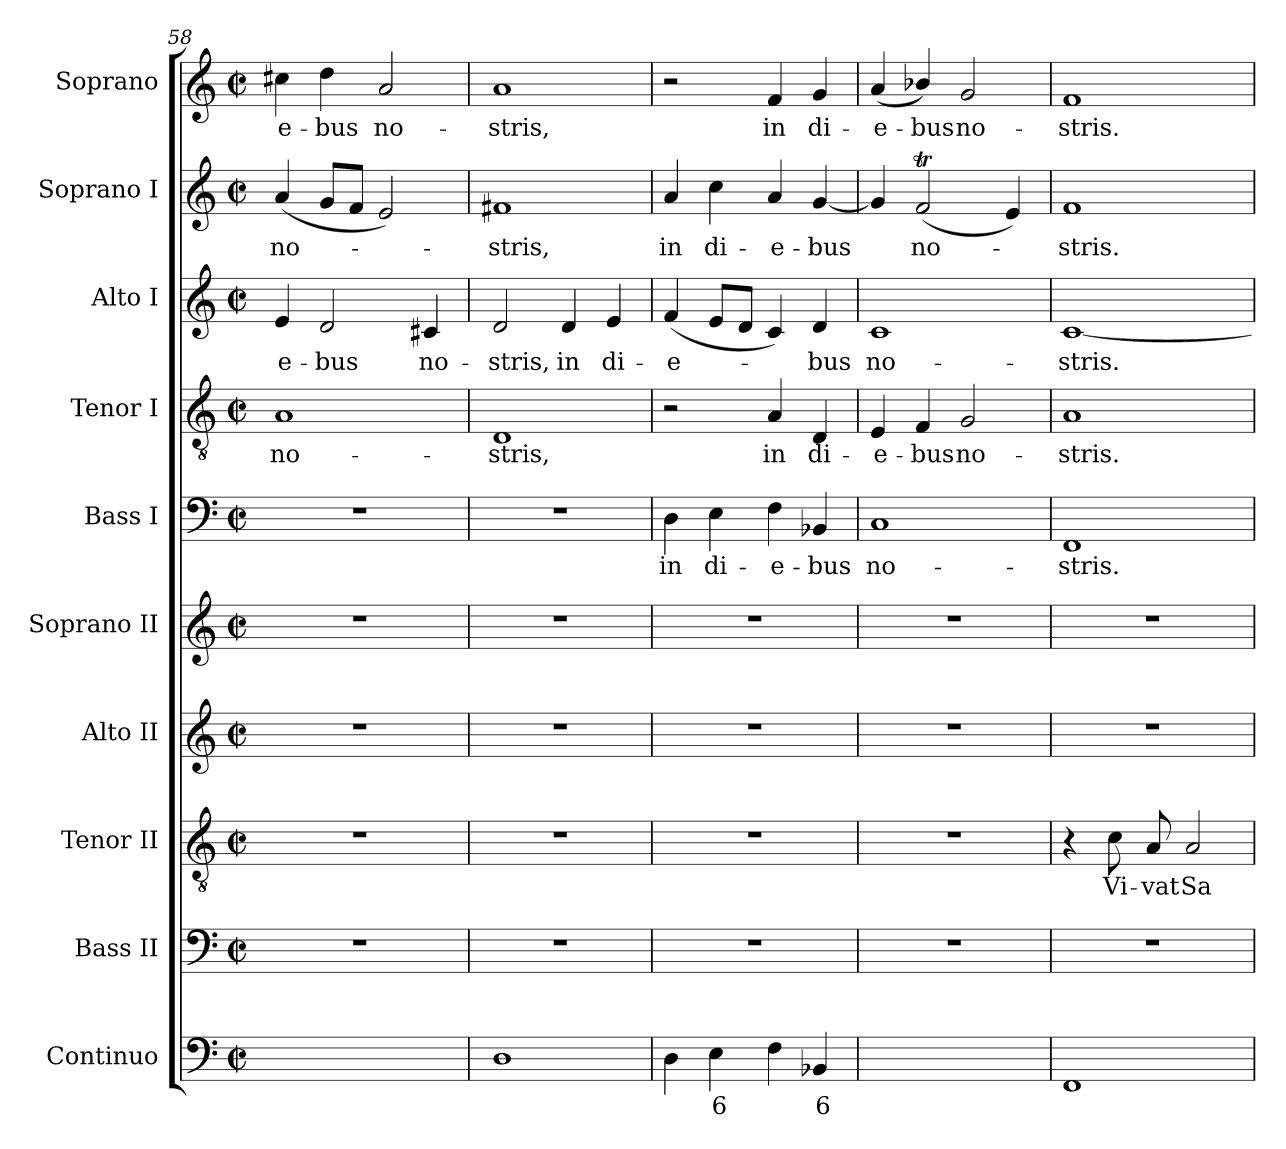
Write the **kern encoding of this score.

**kern	**text	**text	**kern	**kern	**text	**kern	**kern	**kern	**text	**kern	**text	**kern	**text	**kern	**text	**kern	**text
*part10	*part10	*part10	*part9	*part8	*part8	*part7	*part6	*part5	*part5	*part4	*part4	*part3	*part3	*part2	*part2	*part1	*part1
*staff10	*staff10	*staff10	*staff9	*staff8	*staff8	*staff7	*staff6	*staff5	*staff5	*staff4	*staff4	*staff3	*staff3	*staff2	*staff2	*staff1	*staff1
*I"Continuo	*	*	*I"Bass II	*I"Tenor II	*	*I"Alto II	*I"Soprano II	*I"Bass I	*	*I"Tenor I	*	*I"Alto I	*	*I"Soprano I	*	*I"Soprano	*
*	*	*	*I'B II	*I'T II	*	*I'A II	*I'S II	*I'B I	*	*I'T I	*	*I'A I	*	*I'S I	*	*I'S	*
*clefF4	*	*	*clefF4	*clefGv2	*	*clefG2	*clefG2	*clefF4	*	*clefGv2	*	*clefG2	*	*clefG2	*	*clefG2	*
*k[]	*	*	*k[]	*k[]	*	*k[]	*k[]	*k[]	*	*k[]	*	*k[]	*	*k[]	*	*k[]	*
*C:	*	*	*C:	*C:	*	*C:	*C:	*C:	*	*C:	*	*C:	*	*C:	*	*C:	*
*M2/2	*	*	*M2/2	*M2/2	*	*M2/2	*M2/2	*M2/2	*	*M2/2	*	*M2/2	*	*M2/2	*	*M2/2	*
*met(c|)	*	*	*met(c|)	*met(c|)	*	*met(c|)	*met(c|)	*met(c|)	*	*met(c|)	*	*met(c|)	*	*met(c|)	*	*met(c|)	*
=58	=58	=58	=58	=58	=58	=58	=58	=58	=58	=58	=58	=58	=58	=58	=58	=58	=58
!	!LO:LY:b	!	!	!	!	!	!	!	!	!	!LO:LY:b	!	!LO:LY:b	!	!LO:LY:b	!	!LO:LY:b
[4Ayy	3	.	1r	1r	.	1r	1r	1r	.	1A	no-	4e	-e-	(<4a	no-	4cc#X	-e-
!	!LO:LY:b	!	!	!	!	!	!	!	!	!	!	!	!LO:LY:b	!	!	!	!LO:LY:b
2Ayy_	4	.	.	.	.	.	.	.	.	.	.	2d	-bus	8gL	.	4dd	-bus
.	.	.	.	.	.	.	.	.	.	.	.	.	.	8fJ	.	.	.
!	!	!	!	!	!	!	!	!	!	!	!	!	!	!	!	!	!LO:LY:b
.	.	.	.	.	.	.	.	.	.	.	.	.	.	2e)	.	2a	no-
!	!LO:LY:b	!	!	!	!	!	!	!	!	!	!	!	!LO:LY:b	!	!	!	!
4Ayy]	3	.	.	.	.	.	.	.	.	.	.	4c#X	no-	.	.	.	.
=59	=59	=59	=59	=59	=59	=59	=59	=59	=59	=59	=59	=59	=59	=59	=59	=59	=59
!	!	!	!	!	!	!	!	!	!	!	!LO:LY:b	!	!LO:LY:b	!	!LO:LY:b	!	!LO:LY:b
1D	.	.	1r	1r	.	1r	1r	1r	.	1D	-stris,	2d	-stris,	1f#X	stris,	1a	-stris,
!	!	!	!	!	!	!	!	!	!	!	!	!	!LO:LY:b	!	!	!	!
.	.	.	.	.	.	.	.	.	.	.	.	4d	in	.	.	.	.
!	!	!	!	!	!	!	!	!	!	!	!	!	!LO:LY:b	!	!	!	!
.	.	.	.	.	.	.	.	.	.	.	.	4e	di-	.	.	.	.
=60	=60	=60	=60	=60	=60	=60	=60	=60	=60	=60	=60	=60	=60	=60	=60	=60	=60
!	!	!	!	!	!	!	!	!	!LO:LY:b	!	!	!	!LO:LY:b	!	!LO:LY:b	!	!
4D	.	.	1r	1r	.	1r	1r	4D	in	2r	.	(<4f	-e-	4a	in	2r	.
!	!LO:LY:b	!	!	!	!	!	!	!	!LO:LY:b	!	!	!	!	!	!LO:LY:b	!	!
4E	6	.	.	.	.	.	.	4E	di-	.	.	8eL	.	4cc	di-	.	.
.	.	.	.	.	.	.	.	.	.	.	.	8dJ	.	.	.	.	.
!	!	!	!	!	!	!	!	!	!LO:LY:b	!	!LO:LY:b	!	!	!	!LO:LY:b	!	!LO:LY:b
4F	.	.	.	.	.	.	.	4F	-e-	4A	in	4c)	.	4a	-e-	4f	in
!	!LO:LY:b	!	!	!	!	!	!	!	!LO:LY:b	!	!LO:LY:b	!	!LO:LY:b	!	!LO:LY:b	!	!LO:LY:b
4BB-X	6	.	.	.	.	.	.	4BB-X	-bus	4D	di-	4d	bus	[4g	-bus	4g	di-
=61	=61	=61	=61	=61	=61	=61	=61	=61	=61	=61	=61	=61	=61	=61	=61	=61	=61
!	!LO:LY:b	!LO:LY:b	!	!	!	!	!	!	!LO:LY:b	!	!LO:LY:b	!	!LO:LY:b	!	!	!	!LO:LY:b
[4Cyy	6	3	1r	1r	.	1r	1r	1C	no-	4E	-e-	1c	no-	4g]	.	(<4a	-e-
!	!	!LO:LY:b	!	!	!	!	!	!	!	!	!LO:LY:b	!	!	!	!LO:LY:b	!	!LO:LY:b
2Cyy_	.	4	.	.	.	.	.	.	.	4F	-bus	.	.	(<2fT	no-	4b-X/)	-bus
!	!	!	!	!	!	!	!	!	!	!	!LO:LY:b	!	!	!	!	!	!LO:LY:b
.	.	.	.	.	.	.	.	.	.	2G	no-	.	.	.	.	2g	no-
!	!	!LO:LY:b	!	!	!	!	!	!	!	!	!	!	!	!	!	!	!
4Cyy]	.	3	.	.	.	.	.	.	.	.	.	.	.	4e)	.	.	.
=62	=62	=62	=62	=62	=62	=62	=62	=62	=62	=62	=62	=62	=62	=62	=62	=62	=62
!	!	!	!	!	!	!	!	!	!LO:LY:b	!	!LO:LY:b	!	!LO:LY:b	!	!LO:LY:b	!	!LO:LY:b
1FF	.	.	1r	4r	.	1r	1r	1FF	-stris.	1A	-stris.	[1c	-stris.	1f	stris.	1f	-stris.
!	!	!	!	!	!LO:LY:b	!	!	!	!	!	!	!	!	!	!	!	!
.	.	.	.	8c	Vi-	.	.	.	.	.	.	.	.	.	.	.	.
!	!	!	!	!	!LO:LY:b	!	!	!	!	!	!	!	!	!	!	!	!
.	.	.	.	8A	-vat	.	.	.	.	.	.	.	.	.	.	.	.
!	!	!	!	!	!LO:LY:b	!	!	!	!	!	!	!	!	!	!	!	!
.	.	.	.	2A	Sa-	.	.	.	.	.	.	.	.	.	.	.	.
=	=	=	=	=	=	=	=	=	=	=	=	=	=	=	=	=	=
*-	*-	*-	*-	*-	*-	*-	*-	*-	*-	*-	*-	*-	*-	*-	*-	*-	*-
